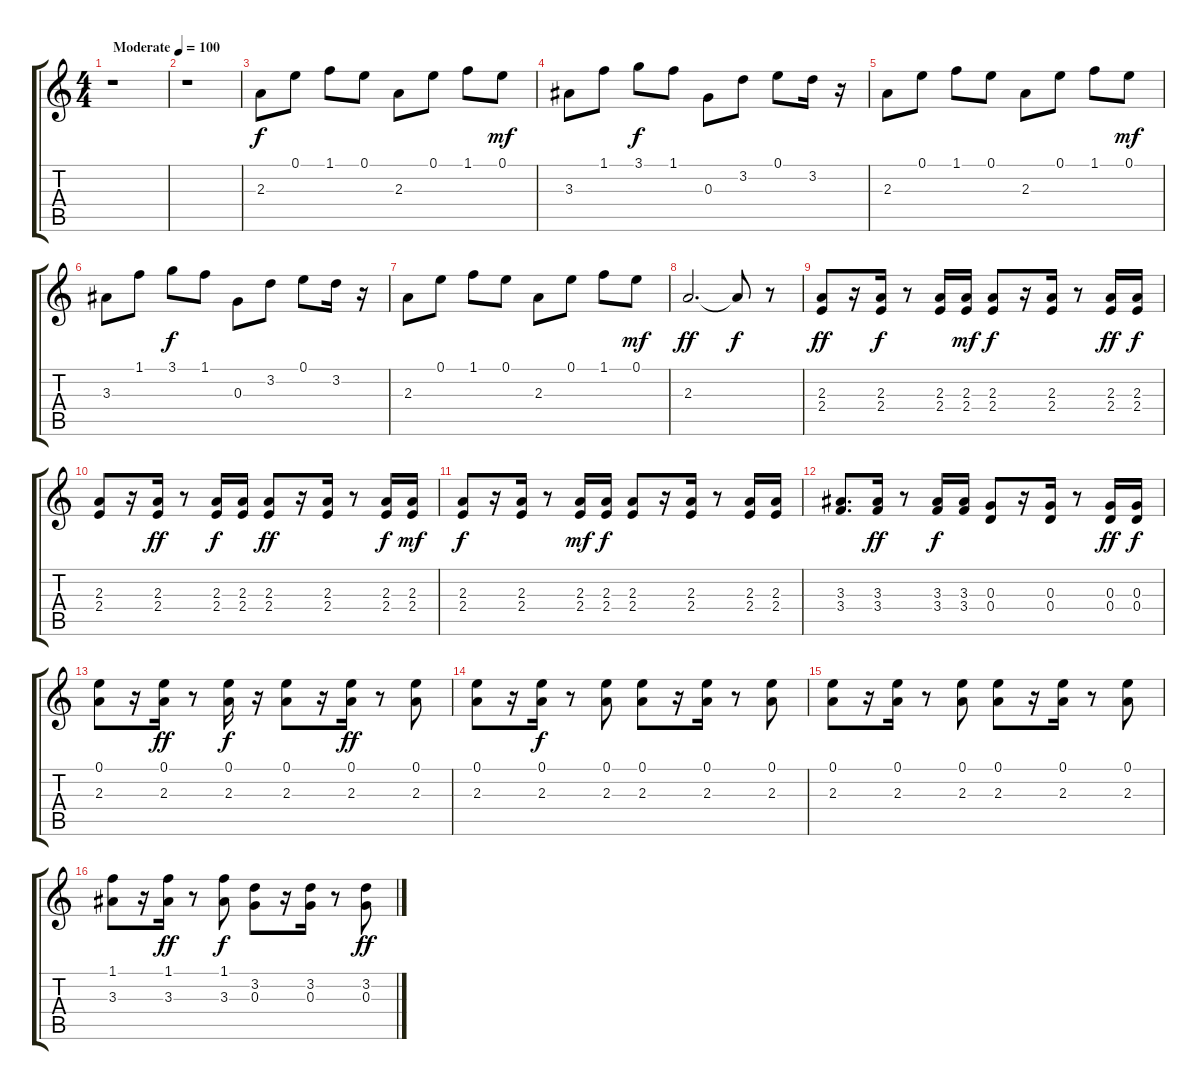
\track "" {instrument electricbassfinger}
\staff {score tabs}
\tuning (E4 B3 G3 D3 A2 E2) {hide}
\ts (4 4)
\tempo (100 "Moderate")
\clef g2
\ks c
r.1{dy f instrument electricbassfinger} |
r.1 |
2.3.8{balance 14 instrument acousticguitarnylon} 0.1.8 1.1.8 0.1.8 2.3.8 0.1.8 1.1.8 0.1.8{dy mf} |
3.3.8 1.1.8 3.1.8{dy f} 1.1.8 0.3.8 3.2.8 0.1.8 3.2.16 r.16 |
2.3.8 0.1.8 1.1.8 0.1.8 2.3.8 0.1.8 1.1.8 0.1.8{dy mf} |
3.3.8 1.1.8 3.1.8{dy f} 1.1.8 0.3.8 3.2.8 0.1.8 3.2.16 r.16 |
2.3.8 0.1.8 1.1.8 0.1.8 2.3.8 0.1.8 1.1.8 0.1.8{dy mf} |
2.3.2{d dy ff} 2.3{t}.8{dy f} r.8 |
(2.3 2.4).8{dy ff} r.16 (2.3 2.4).16{dy f} r.8 (2.3 2.4).16 (2.3 2.4).16{dy mf} (2.3 2.4).8{dy f} r.16 (2.3 2.4).16 r.8 (2.3 2.4).16{dy ff} (2.3 2.4).16{dy f} |
(2.3 2.4).8 r.16 (2.3 2.4).16{dy ff} r.8 (2.3 2.4).16{dy f} (2.3 2.4).16 (2.3 2.4).8{dy ff} r.16 (2.3 2.4).16 r.8 (2.3 2.4).16{dy f} (2.3 2.4).16{dy mf} |
(2.3 2.4).8{dy f} r.16 (2.3 2.4).16 r.8 (2.3 2.4).16{dy mf} (2.3 2.4).16{dy f} (2.3 2.4).8 r.16 (2.3 2.4).16 r.8 (2.3 2.4).16 (2.3 2.4).16 |
(3.3 3.4).8{d} (3.3 3.4).16{dy ff} r.8 (3.3 3.4).16{dy f} (3.3 3.4).16 (0.3 0.4).8 r.16 (0.3 0.4).16 r.8 (0.3 0.4).16{dy ff} (0.3 0.4).16{dy f} |
(0.1 2.3).8 r.16 (0.1 2.3).16{dy ff} r.8 (0.1 2.3).16{dy f} r.16 (0.1 2.3).8 r.16 (0.1 2.3).16{dy ff} r.8 (0.1 2.3).8 |
(0.1 2.3).8 r.16 (0.1 2.3).16{dy f} r.8 (0.1 2.3).8 (0.1 2.3).8 r.16 (0.1 2.3).16 r.8 (0.1 2.3).8 |
(0.1 2.3).8 r.16 (0.1 2.3).16 r.8 (0.1 2.3).8 (0.1 2.3).8 r.16 (0.1 2.3).16 r.8 (0.1 2.3).8 |
(1.1 3.3).8 r.16 (1.1 3.3).16{dy ff} r.8 (1.1 3.3).8{dy f} (3.2 0.3).8 r.16 (3.2 0.3).16 r.8 (3.2 0.3).8{dy ff}
